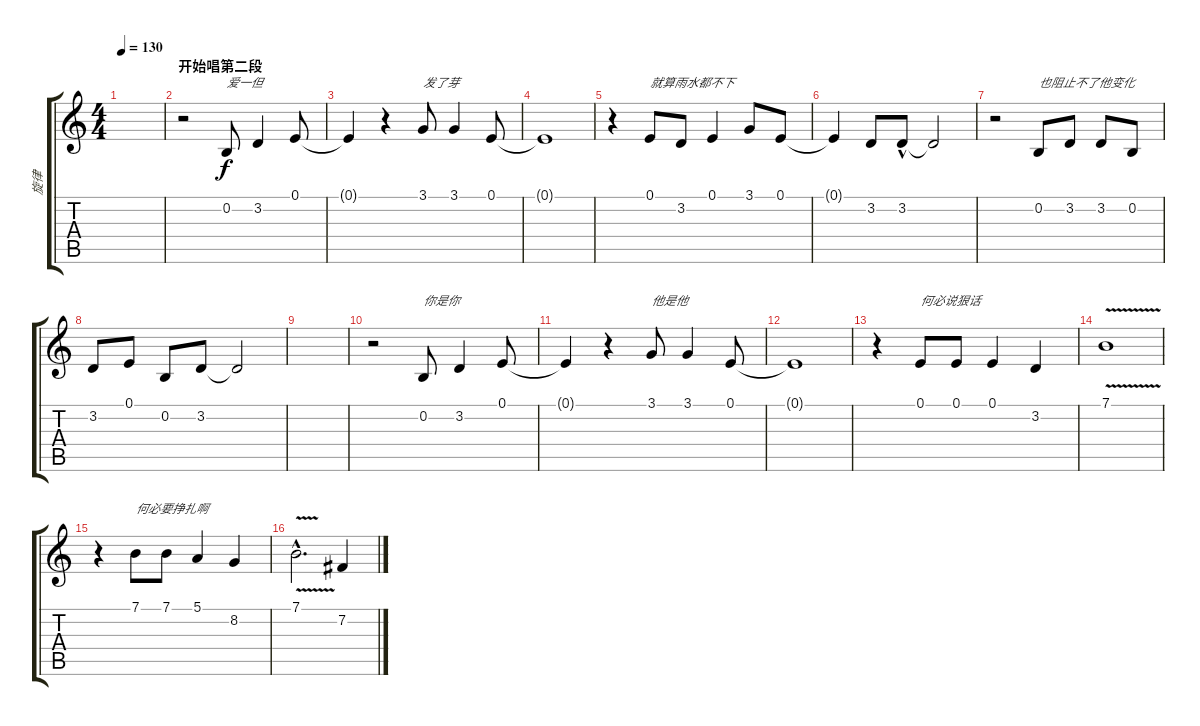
\track ("旋律" "旋律") {instrument electricgrandpiano}
\staff {score tabs}
\tuning (E4 B3 G3 D3 A2 E2) {hide}
\ts (4 4)
\tempo 130
\clef g2
\ks c
|
\section ("" "开始唱第二段")
r.2 0.2.8{txt "爱一但"} 3.2.4 0.1.8 |
0.1{t}.4 r.4 3.1.8{txt "发了芽"} 3.1.4 0.1.8 |
0.1{t}.1 |
r.4 0.1.8{txt "就算雨水都不下"} 3.2.8 0.1.4 3.1.8 0.1.8 |
0.1{t}.4 3.2.8 3.2{hac}.8 3.2{t}.2 |
r.2 0.2.8{txt "也阻止不了他变化"} 3.2.8 3.2.8 0.2.8 |
3.2.8 0.1.8 0.2.8 3.2.8 3.2{t}.2 |
|
r.2 0.2.8{txt "你是你"} 3.2.4 0.1.8 |
0.1{t}.4 r.4 3.1.8{txt "他是他"} 3.1.4 0.1.8 |
0.1{t}.1 |
r.4 0.1.8{txt "何必说狠话"} 0.1.8 0.1.4 3.2.4 |
7.1{v}.1 |
r.4 7.1.8{txt "何必要挣扎啊"} 7.1.8 5.1.4 8.2.4 |
7.1{v hac}.2{d} 7.2.4
